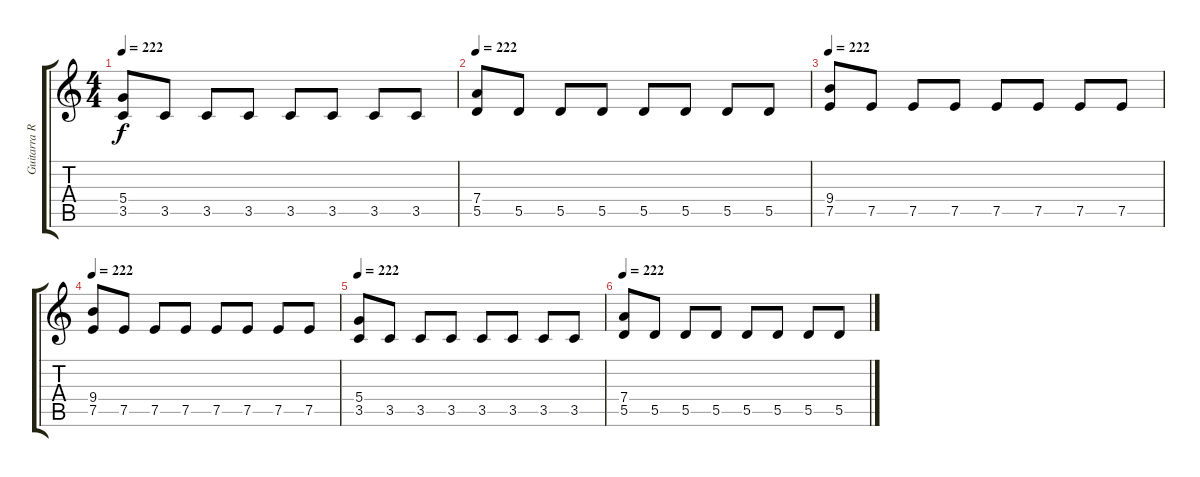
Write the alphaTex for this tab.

\track ("Guitarra Ritmica" "Guitarra R") {instrument distortionguitar}
\staff {score tabs}
\tuning (E4 B3 G3 D3 A2 E2) {hide}
\ts (4 4)
\tempo 222
\clef g2
\ks c
(5.4 3.5).8{dy f} 3.5.8 3.5.8 3.5.8 3.5.8 3.5.8 3.5.8 3.5.8 |
\tempo 222
(7.4 5.5).8 5.5.8 5.5.8 5.5.8 5.5.8 5.5.8 5.5.8 5.5.8 |
\tempo 222
(9.4 7.5).8 7.5.8 7.5.8 7.5.8 7.5.8 7.5.8 7.5.8 7.5.8 |
\tempo 222
(9.4 7.5).8 7.5.8 7.5.8 7.5.8 7.5.8 7.5.8 7.5.8 7.5.8 |
\tempo 222
(5.4 3.5).8 3.5.8 3.5.8 3.5.8 3.5.8 3.5.8 3.5.8 3.5.8 |
\tempo 222
(7.4 5.5).8 5.5.8 5.5.8 5.5.8 5.5.8 5.5.8 5.5.8 5.5.8
